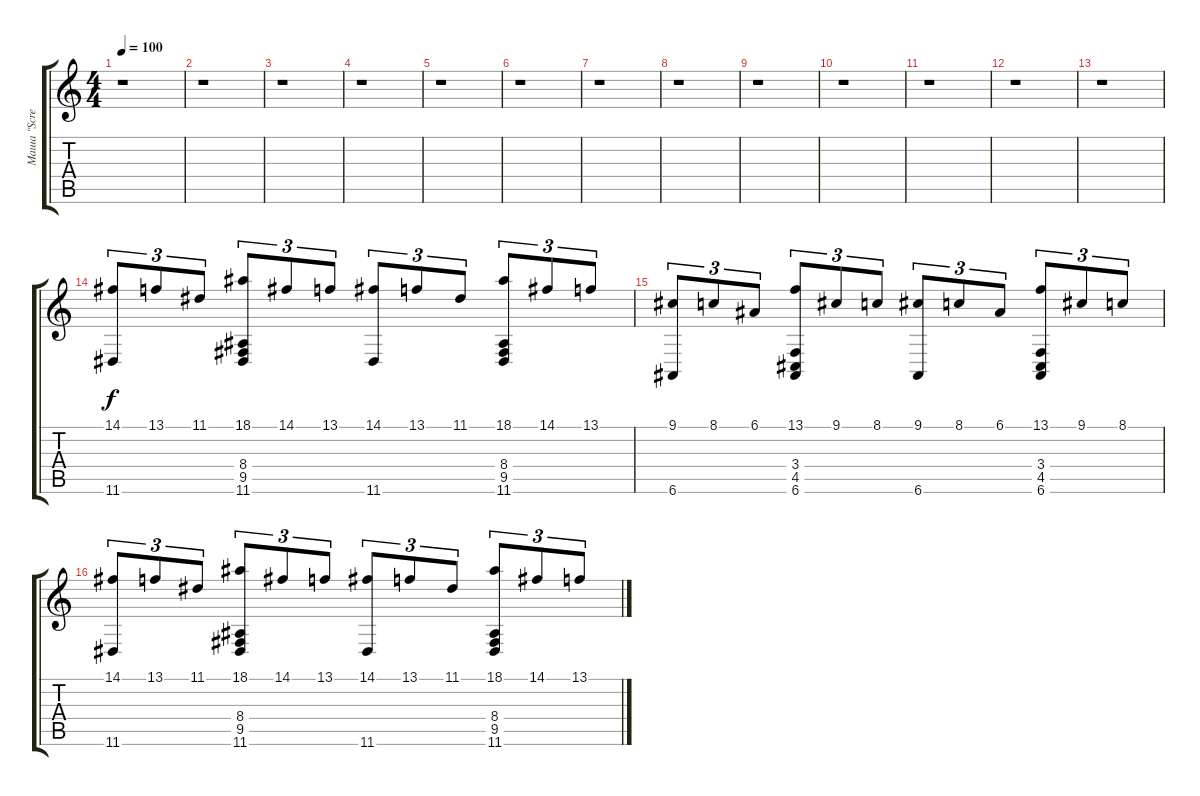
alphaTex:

\track ("Маша \"Scream\"" "Маша \"Scre") {instrument stringensemble1}
\staff {score tabs}
\tuning (E4 B3 G3 D3 A2 E2) {hide}
\ts (4 4)
\tempo 100
\clef g2
\ks c
r.1{dy f} |
r.1 |
r.1 |
r.1 |
r.1 |
r.1 |
r.1 |
r.1 |
r.1 |
r.1 |
r.1 |
r.1 |
r.1 |
(14.1 11.6).8{tu (3 2)} 13.1.8{tu (3 2)} 11.1.8{tu (3 2)} (18.1 8.4 9.5 11.6).8{tu (3 2)} 14.1.8{tu (3 2)} 13.1.8{tu (3 2)} (14.1 11.6).8{tu (3 2)} 13.1.8{tu (3 2)} 11.1.8{tu (3 2)} (18.1 8.4 9.5 11.6).8{tu (3 2)} 14.1.8{tu (3 2)} 13.1.8{tu (3 2)} |
(9.1 6.6).8{tu (3 2)} 8.1.8{tu (3 2)} 6.1.8{tu (3 2)} (13.1 3.4 4.5 6.6).8{tu (3 2)} 9.1.8{tu (3 2)} 8.1.8{tu (3 2)} (9.1 6.6).8{tu (3 2)} 8.1.8{tu (3 2)} 6.1.8{tu (3 2)} (13.1 3.4 4.5 6.6).8{tu (3 2)} 9.1.8{tu (3 2)} 8.1.8{tu (3 2)} |
(14.1 11.6).8{tu (3 2)} 13.1.8{tu (3 2)} 11.1.8{tu (3 2)} (18.1 8.4 9.5 11.6).8{tu (3 2)} 14.1.8{tu (3 2)} 13.1.8{tu (3 2)} (14.1 11.6).8{tu (3 2)} 13.1.8{tu (3 2)} 11.1.8{tu (3 2)} (18.1 8.4 9.5 11.6).8{tu (3 2)} 14.1.8{tu (3 2)} 13.1.8{tu (3 2)}
